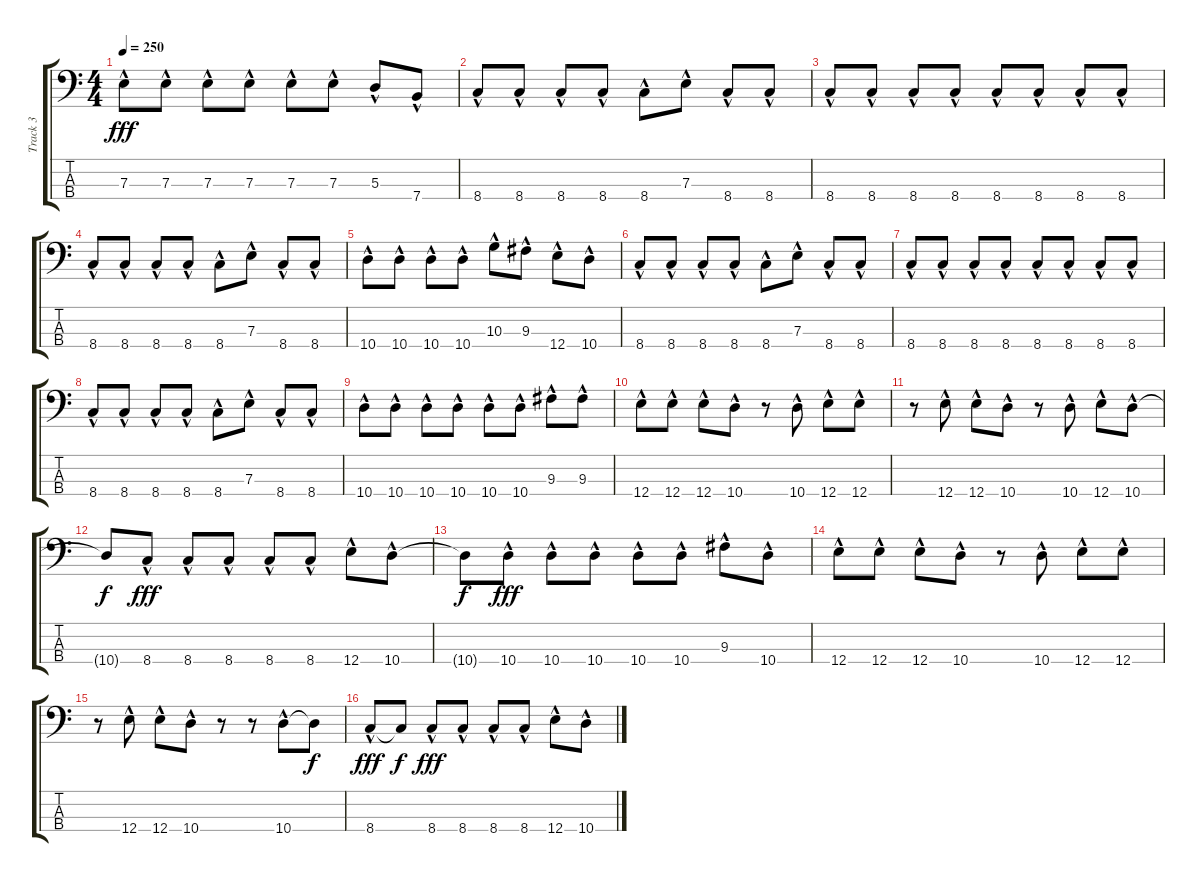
\track ("Track 3" "Track 3") {instrument electricbasspick}
\staff {score tabs}
\tuning (G2 D2 A1 E1) {hide}
\ts (4 4)
\tempo 250
\clef f4
\ks c
7.3{hac}.8{dy fff} 7.3{hac}.8 7.3{hac}.8 7.3{hac}.8 7.3{hac}.8 7.3{hac}.8 5.3{hac}.8 7.4{hac}.8 |
8.4{hac}.8 8.4{hac}.8 8.4{hac}.8 8.4{hac}.8 8.4{hac}.8 7.3{hac}.8 8.4{hac}.8 8.4{hac}.8 |
8.4{hac}.8 8.4{hac}.8 8.4{hac}.8 8.4{hac}.8 8.4{hac}.8 8.4{hac}.8 8.4{hac}.8 8.4{hac}.8 |
8.4{hac}.8 8.4{hac}.8 8.4{hac}.8 8.4{hac}.8 8.4{hac}.8 7.3{hac}.8 8.4{hac}.8 8.4{hac}.8 |
10.4{hac}.8 10.4{hac}.8 10.4{hac}.8 10.4{hac}.8 10.3{hac}.8 9.3{hac}.8 12.4{hac}.8 10.4{hac}.8 |
8.4{hac}.8 8.4{hac}.8 8.4{hac}.8 8.4{hac}.8 8.4{hac}.8 7.3{hac}.8 8.4{hac}.8 8.4{hac}.8 |
8.4{hac}.8 8.4{hac}.8 8.4{hac}.8 8.4{hac}.8 8.4{hac}.8 8.4{hac}.8 8.4{hac}.8 8.4{hac}.8 |
8.4{hac}.8 8.4{hac}.8 8.4{hac}.8 8.4{hac}.8 8.4{hac}.8 7.3{hac}.8 8.4{hac}.8 8.4{hac}.8 |
10.4{hac}.8 10.4{hac}.8 10.4{hac}.8 10.4{hac}.8 10.4{hac}.8 10.4{hac}.8 9.3{hac}.8 9.3{hac}.8 |
12.4{hac}.8 12.4{hac}.8 12.4{hac}.8 10.4{hac}.8 r.8 10.4{hac}.8 12.4{hac}.8 12.4{hac}.8 |
r.8 12.4{hac}.8 12.4{hac}.8 10.4{hac}.8 r.8 10.4{hac}.8 12.4{hac}.8 10.4{hac}.8 |
10.4{t}.8{dy f} 8.4{hac}.8{dy fff} 8.4{hac}.8 8.4{hac}.8 8.4{hac}.8 8.4{hac}.8 12.4{hac}.8 10.4{hac}.8 |
10.4{t}.8{dy f} 10.4{hac}.8{dy fff} 10.4{hac}.8 10.4{hac}.8 10.4{hac}.8 10.4{hac}.8 9.3{hac}.8 10.4{hac}.8 |
12.4{hac}.8 12.4{hac}.8 12.4{hac}.8 10.4{hac}.8 r.8 10.4{hac}.8 12.4{hac}.8 12.4{hac}.8 |
r.8 12.4{hac}.8 12.4{hac}.8 10.4{hac}.8 r.8 r.8 10.4{hac}.8 10.4{t}.8{dy f} |
8.4{hac}.8{dy fff} 8.4{t}.8{dy f} 8.4{hac}.8{dy fff} 8.4{hac}.8 8.4{hac}.8 8.4{hac}.8 12.4{hac}.8 10.4{hac}.8
